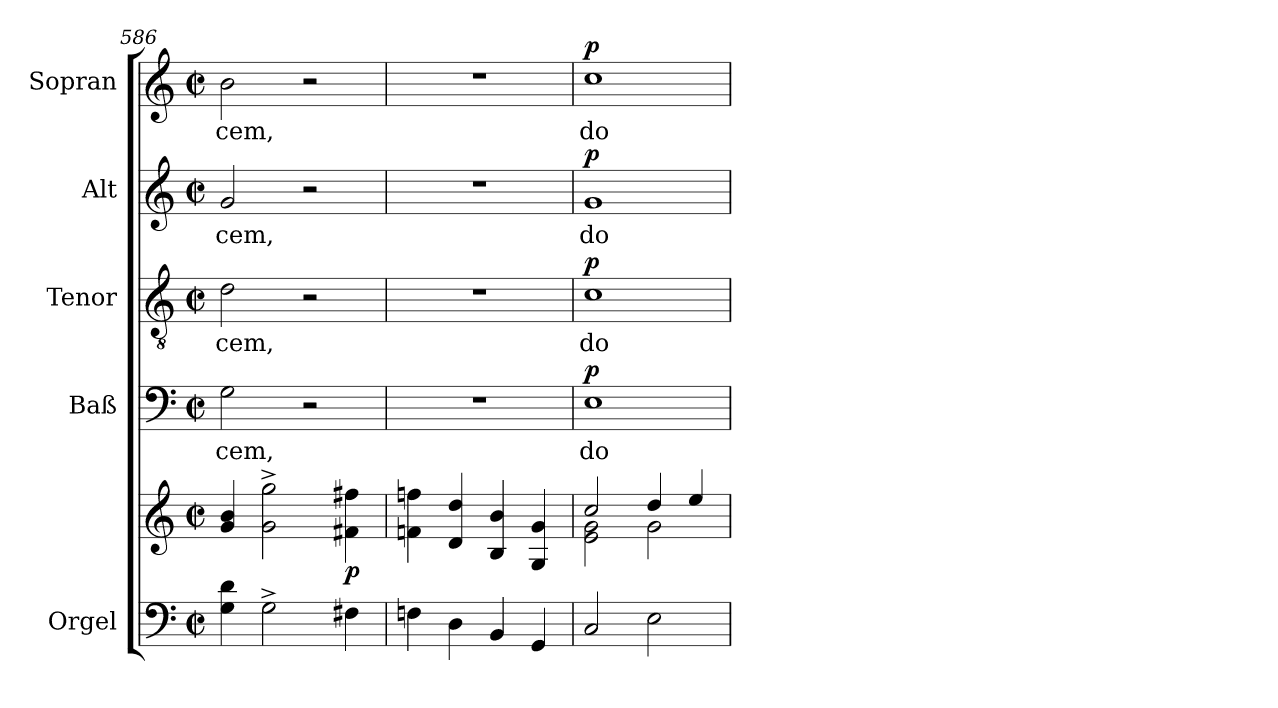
**kern	**kern	**dynam	**kern	**text	**dynam	**kern	**text	**dynam	**kern	**text	**dynam	**kern	**text	**dynam
*part5	*part5	*part5	*part4	*part4	*part4	*part3	*part3	*part3	*part2	*part2	*part2	*part1	*part1	*part1
*staff6	*staff5	*staff5/6	*staff4	*staff4	*staff4	*staff3	*staff3	*staff3	*staff2	*staff2	*staff2	*staff1	*staff1	*staff1
*I"Orgel	*	*	*I"Baß	*	*	*I"Tenor	*	*	*I"Alt	*	*	*I"Sopran	*	*
*clefF4	*clefG2	*	*clefF4	*	*	*clefGv2	*	*	*clefG2	*	*	*clefG2	*	*
*k[]	*k[]	*	*k[]	*	*	*k[]	*	*	*k[]	*	*	*k[]	*	*
*C:	*C:	*	*C:	*	*	*C:	*	*	*C:	*	*	*C:	*	*
*M2/2	*M2/2	*	*M2/2	*	*	*M2/2	*	*	*M2/2	*	*	*M2/2	*	*
*met(c|)	*met(c|)	*	*met(c|)	*	*	*met(c|)	*	*	*met(c|)	*	*	*met(c|)	*	*
=586	=586	=586	=586	=586	=586	=586	=586	=586	=586	=586	=586	=586	=586	=586
!	!	!	!	!LO:LY:b	!	!	!LO:LY:b	!	!	!LO:LY:b	!	!	!LO:LY:b	!
4G\ 4d\	4g/ 4b/	.	2G\	-cem,	.	2d\	-cem,	.	2g/	-cem,	.	2b\	-cem,	.
2G^>\	2g\^> 2gg\^>	.	.	.	.	.	.	.	.	.	.	.	.	.
.	.	.	2r	.	.	2r	.	.	2r	.	.	2r	.	.
!	!	!LO:DY:b	!	!	!	!	!	!	!	!	!	!	!	!
4F#X\	4f#X\ 4ff#X\	p	.	.	.	.	.	.	.	.	.	.	.	.
=587	=587	=587	=587	=587	=587	=587	=587	=587	=587	=587	=587	=587	=587	=587
4Fn\	4fn\ 4ffn\	.	1r	.	.	1r	.	.	1r	.	.	1r	.	.
4D\	4d/ 4dd/	.	.	.	.	.	.	.	.	.	.	.	.	.
4BB/	4B/ 4b/	.	.	.	.	.	.	.	.	.	.	.	.	.
4GG/	4G/ 4g/	.	.	.	.	.	.	.	.	.	.	.	.	.
=588	=588	=588	=588	=588	=588	=588	=588	=588	=588	=588	=588	=588	=588	=588
*	*^	*	*	*	*	*	*	*	*	*	*	*	*	*
!	!	!	!	!	!LO:LY:b	!LO:DY:a	!	!LO:LY:b	!LO:DY:a	!	!LO:LY:b	!LO:DY:a	!	!LO:LY:b	!LO:DY:a
2C/	2cc/	2e\ 2g\	.	1E	do-	p	1c	do-	p	1g	do-	p	1cc	do-	p
2E\	4dd/	2g\	.	.	.	.	.	.	.	.	.	.	.	.	.
.	4ee/	.	.	.	.	.	.	.	.	.	.	.	.	.	.
*	*v	*v	*	*	*	*	*	*	*	*	*	*	*	*	*
=	=	=	=	=	=	=	=	=	=	=	=	=	=	=
*-	*-	*-	*-	*-	*-	*-	*-	*-	*-	*-	*-	*-	*-	*-
